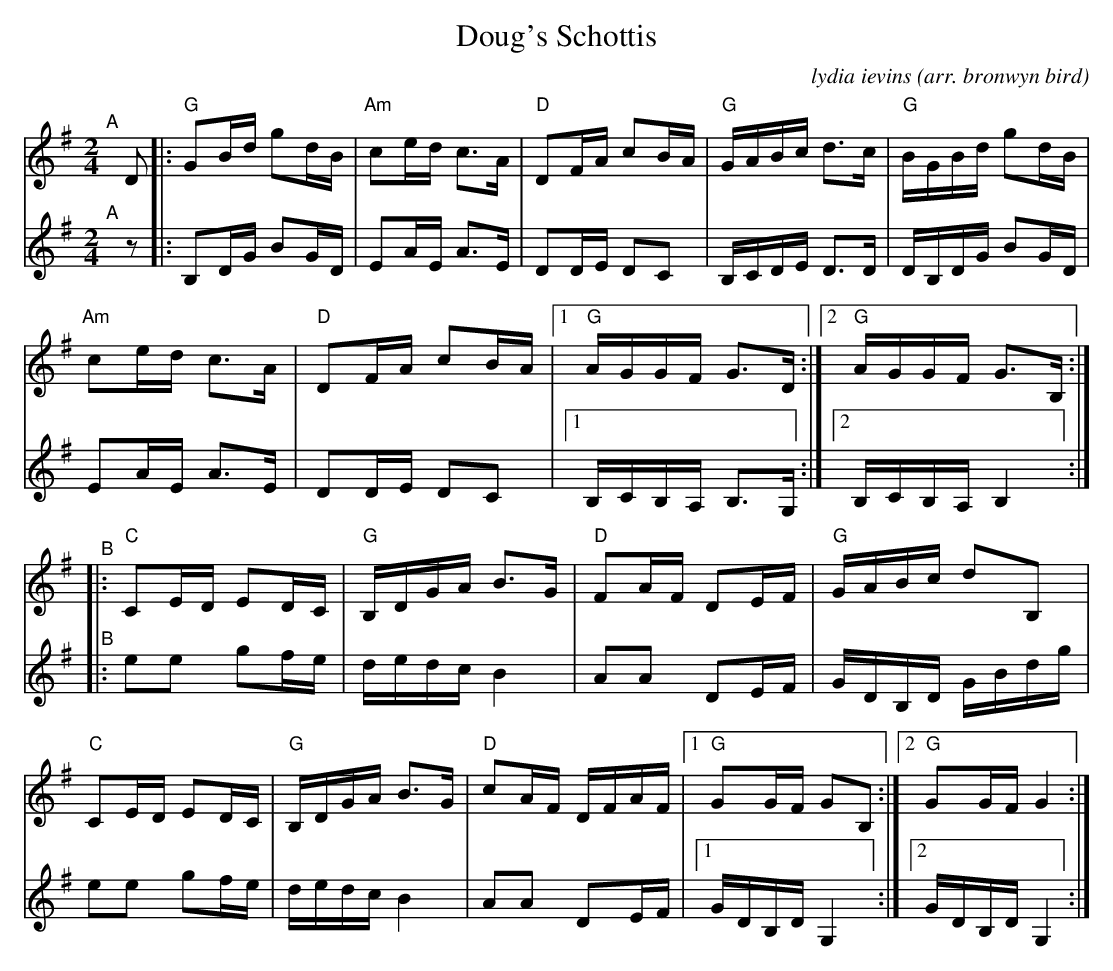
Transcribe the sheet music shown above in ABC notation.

X:1
T: Doug's Schottis
C: lydia ievins
O: arr. bronwyn bird
M: 2/4
L: 1/16
K: G
V: 1 staves=2
"^A"[|] D2 |:\
"G"G2Bd g2dB | "Am"c2ed c3A | "D"D2FA c2BA | "G"GABc d3c |
"G"BGBd g2dB | "Am"c2ed c3A | "D"D2FA c2BA |1 "G"AGGF G3D :|2 "G"AGGF G3B, :|
"^B"|:\
"C"C2ED E2DC | "G"B,DGA B3G | "D"F2AF D2EF | "G"GABc d2B,2 |
"C"C2ED E2DC | "G"B,DGA B3G | "D"c2AF DFAF |1 "G"G2GF G2B,2 :|2 "G"G2GF G4, :|
V: 2
"^A"[|] z2 |:\
B,2DG B2GD | E2AE A3E | D2DE D2C2 | B,CDE D3D |
DB,DG B2GD | E2AE A3E | D2DE D2C2 |1 B,CB,A, B,3G, :|2 B,CB,A, B,4 :|
"^B"|:\
e2e2 g2fe | dedc B4 | A2A2 D2EF | GDB,D GBdg |
e2e2 g2fe | dedc B4 | A2A2 D2EF |1 GDB,D G,4 :|2 GDB,D G,4 :|
